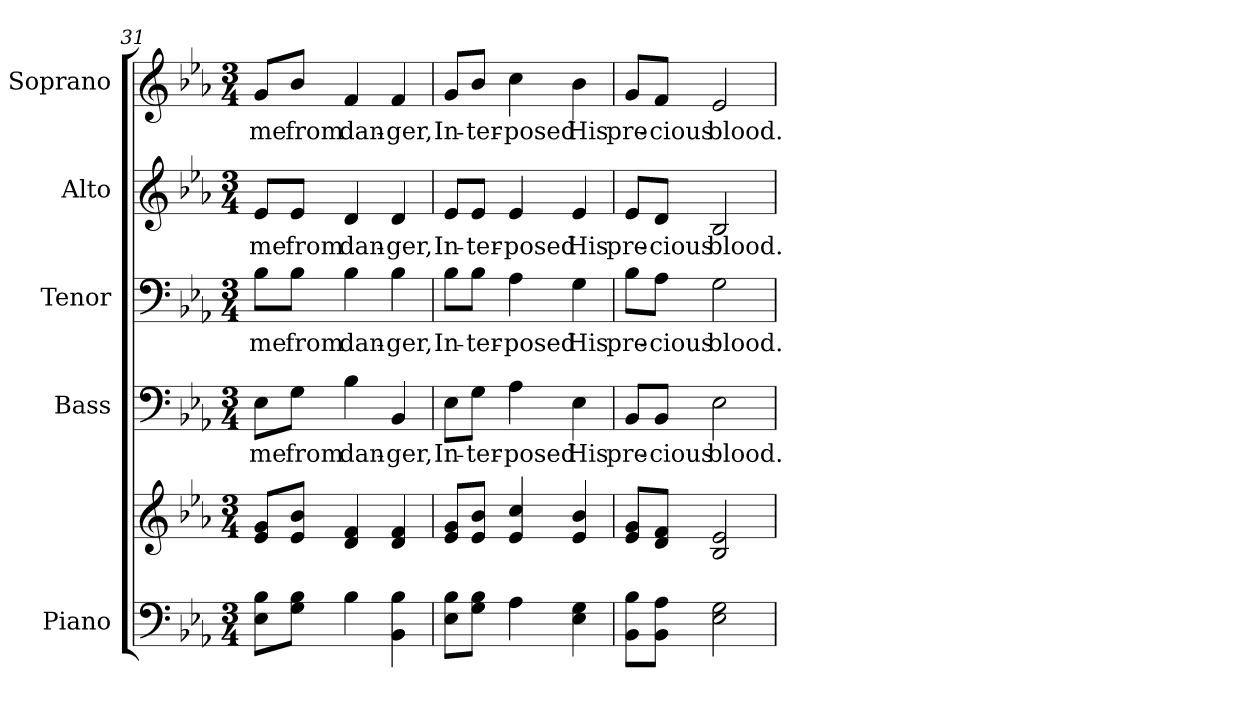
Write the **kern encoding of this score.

**kern	**kern	**kern	**text	**kern	**text	**kern	**text	**kern	**text
*part5	*part5	*part4	*part4	*part3	*part3	*part2	*part2	*part1	*part1
*staff6	*staff5	*staff4	*staff4	*staff3	*staff3	*staff2	*staff2	*staff1	*staff1
*I"Piano	*	*I"Bass	*	*I"Tenor	*	*I"Alto	*	*I"Soprano	*
*I'Pno.	*	*I'B.	*	*I'T.	*	*I'A.	*	*I'S.	*
!!LO:PB:g=z
*clefF4	*clefG2	*clefF4	*	*clefF4	*	*clefG2	*	*clefG2	*
*k[b-e-a-]	*k[b-e-a-]	*k[b-e-a-]	*	*k[b-e-a-]	*	*k[b-e-a-]	*	*k[b-e-a-]	*
*E-:	*E-:	*E-:	*	*E-:	*	*E-:	*	*E-:	*
*M3/4	*M3/4	*M3/4	*	*M3/4	*	*M3/4	*	*M3/4	*
=31	=31	=31	=31	=31	=31	=31	=31	=31	=31
!	!	!	!LO:LY:b:color=#000000	!	!	!	!	!	!
!	!	!	!	!	!LO:LY:b:color=#000000	!	!	!	!
!	!	!	!	!	!	!	!LO:LY:b:color=#000000	!	!
!	!	!	!	!	!	!	!	!	!LO:LY:b:color=#000000
8E-i\ 8B-iL	8e-i/ 8giL	8E-i\L	me	8B-i\L	me	8e-i/L	me	8gi/L	me
!	!	!	!LO:LY:b:color=#000000	!	!	!	!	!	!
!	!	!	!	!	!LO:LY:b:color=#000000	!	!	!	!
!	!	!	!	!	!	!	!LO:LY:b:color=#000000	!	!
!	!	!	!	!	!	!	!	!	!LO:LY:b:color=#000000
8Gi\ 8B-iJ	8e-i/ 8b-iJ	8Gi\J	from	8B-i\J	from	8e-i/J	from	8b-i/J	from
!	!	!	!LO:LY:b:color=#000000	!	!	!	!	!	!
!	!	!	!	!	!LO:LY:b:color=#000000	!	!	!	!
!	!	!	!	!	!	!	!LO:LY:b:color=#000000	!	!
!	!	!	!	!	!	!	!	!	!LO:LY:b:color=#000000
4B-i\	4di/ 4fi	4B-i\	dan-	4B-i\	dan-	4di/	dan-	4fi/	dan-
!	!	!	!LO:LY:b:color=#000000	!	!	!	!	!	!
!	!	!	!	!	!LO:LY:b:color=#000000	!	!	!	!
!	!	!	!	!	!	!	!LO:LY:b:color=#000000	!	!
!	!	!	!	!	!	!	!	!	!LO:LY:b:color=#000000
4BB-i\ 4B-i	4di/ 4fi	4BB-i/	-ger,	4B-i\	-ger,	4di/	-ger,	4fi/	-ger,
=32	=32	=32	=32	=32	=32	=32	=32	=32	=32
!	!	!	!LO:LY:b:color=#000000	!	!	!	!	!	!
!	!	!	!	!	!LO:LY:b:color=#000000	!	!	!	!
!	!	!	!	!	!	!	!LO:LY:b:color=#000000	!	!
!	!	!	!	!	!	!	!	!	!LO:LY:b:color=#000000
8E-i\ 8B-iL	8e-i/ 8giL	8E-i\L	In-	8B-i\L	In-	8e-i/L	In-	8gi/L	In-
!	!	!	!LO:LY:b:color=#000000	!	!	!	!	!	!
!	!	!	!	!	!LO:LY:b:color=#000000	!	!	!	!
!	!	!	!	!	!	!	!LO:LY:b:color=#000000	!	!
!	!	!	!	!	!	!	!	!	!LO:LY:b:color=#000000
8Gi\ 8B-iJ	8e-i/ 8b-iJ	8Gi\J	-ter-	8B-i\J	-ter-	8e-i/J	-ter-	8b-i/J	-ter-
!	!	!	!LO:LY:b:color=#000000	!	!	!	!	!	!
!	!	!	!	!	!LO:LY:b:color=#000000	!	!	!	!
!	!	!	!	!	!	!	!LO:LY:b:color=#000000	!	!
!	!	!	!	!	!	!	!	!	!LO:LY:b:color=#000000
4A-i\	4e-i/ 4cci	4A-i\	-posed	4A-i\	-posed	4e-i/	-posed	4cci\	-posed
!	!	!	!LO:LY:b:color=#000000	!	!	!	!	!	!
!	!	!	!	!	!LO:LY:b:color=#000000	!	!	!	!
!	!	!	!	!	!	!	!LO:LY:b:color=#000000	!	!
!	!	!	!	!	!	!	!	!	!LO:LY:b:color=#000000
4E-i\ 4Gi	4e-i/ 4b-i	4E-i\	His	4Gi\	His	4e-i/	His	4b-i\	His
!!LO:PB:g=z
=33	=33	=33	=33	=33	=33	=33	=33	=33	=33
!	!	!	!LO:LY:b:color=#000000	!	!	!	!	!	!
!	!	!	!	!	!LO:LY:b:color=#000000	!	!	!	!
!	!	!	!	!	!	!	!LO:LY:b:color=#000000	!	!
!	!	!	!	!	!	!	!	!	!LO:LY:b:color=#000000
8BB-i\ 8B-iL	8e-i/ 8giL	8BB-i/L	pre-	8B-i\L	pre-	8e-i/L	pre-	8gi/L	pre-
!	!	!	!LO:LY:b:color=#000000	!	!	!	!	!	!
!	!	!	!	!	!LO:LY:b:color=#000000	!	!	!	!
!	!	!	!	!	!	!	!LO:LY:b:color=#000000	!	!
!	!	!	!	!	!	!	!	!	!LO:LY:b:color=#000000
8BB-i\ 8A-iJ	8di/ 8fiJ	8BB-i/J	-cious	8A-i\J	-cious	8di/J	-cious	8fi/J	-cious
!	!	!	!LO:LY:b:color=#000000	!	!	!	!	!	!
!	!	!	!	!	!LO:LY:b:color=#000000	!	!	!	!
!	!	!	!	!	!	!	!LO:LY:b:color=#000000	!	!
!	!	!	!	!	!	!	!	!	!LO:LY:b:color=#000000
2E-i\ 2Gi	2B-i/ 2e-i	2E-i\	blood.	2Gi\	blood.	2B-i/	blood.	2e-i/	blood.
=	=	=	=	=	=	=	=	=	=
*-	*-	*-	*-	*-	*-	*-	*-	*-	*-
